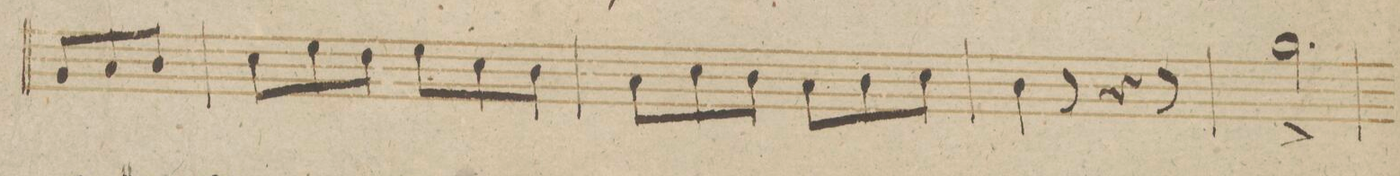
**kern	**dynam
*I"Clarinetto 2do in B.	*
*clefG2	*
*k[b-]	*
*M6/8	*
8f/L	.
8g/	.
8a/J	.
=13	=13
8b-\L	.
8dd\	.
8cc\J	.
8dd\L	.
8b-\	.
8a\J	.
=14	=14
8g\L	.
8b-\	.
8a\J	.
8g\L	.
8a\	.
8b-\J	.
=15	=15
4a\	.
8r	.
4r	.
8r	.
=16	=16
*2\right	*
2.ff^<\	.
=17	=17
*-	*-
